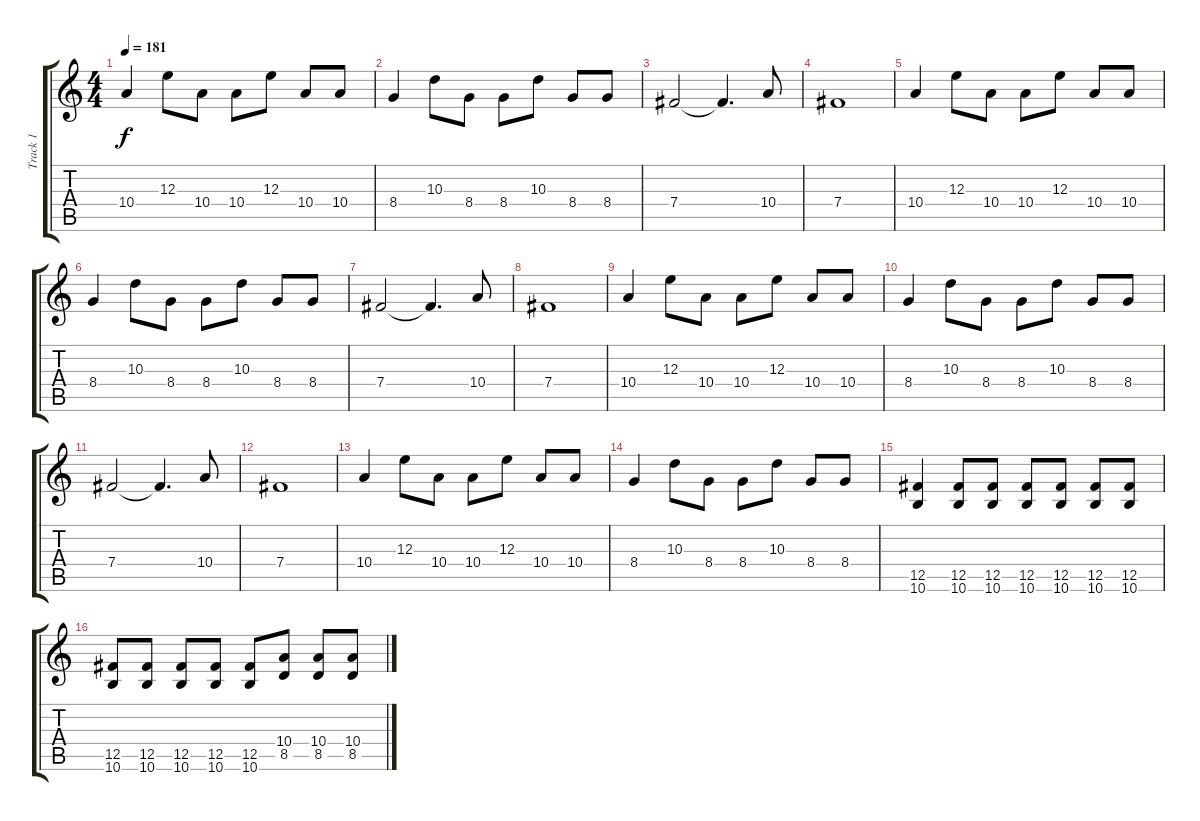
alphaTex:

\track ("Track 1" "Track 1") {instrument distortionguitar}
\staff {score tabs}
\tuning (Db4 Ab3 E3 B2 Gb2 Db2) {hide}
\ts (4 4)
\tempo 181
\clef g2
\ks c
10.4.4{dy f} 12.3.8 10.4.8 10.4.8 12.3.8 10.4.8 10.4.8 |
8.4.4 10.3.8 8.4.8 8.4.8 10.3.8 8.4.8 8.4.8 |
7.4.2 7.4{t}.4{d} 10.4.8 |
7.4.1 |
10.4.4 12.3.8 10.4.8 10.4.8 12.3.8 10.4.8 10.4.8 |
8.4.4 10.3.8 8.4.8 8.4.8 10.3.8 8.4.8 8.4.8 |
7.4.2 7.4{t}.4{d} 10.4.8 |
7.4.1 |
10.4.4 12.3.8 10.4.8 10.4.8 12.3.8 10.4.8 10.4.8 |
8.4.4 10.3.8 8.4.8 8.4.8 10.3.8 8.4.8 8.4.8 |
7.4.2 7.4{t}.4{d} 10.4.8 |
7.4.1 |
10.4.4 12.3.8 10.4.8 10.4.8 12.3.8 10.4.8 10.4.8 |
8.4.4 10.3.8 8.4.8 8.4.8 10.3.8 8.4.8 8.4.8 |
(12.5 10.6).4 (12.5 10.6).8 (12.5 10.6).8 (12.5 10.6).8 (12.5 10.6).8 (12.5 10.6).8 (12.5 10.6).8 |
(12.5 10.6).8 (12.5 10.6).8 (12.5 10.6).8 (12.5 10.6).8 (12.5 10.6).8 (10.4 8.5).8 (10.4 8.5).8 (10.4 8.5).8
